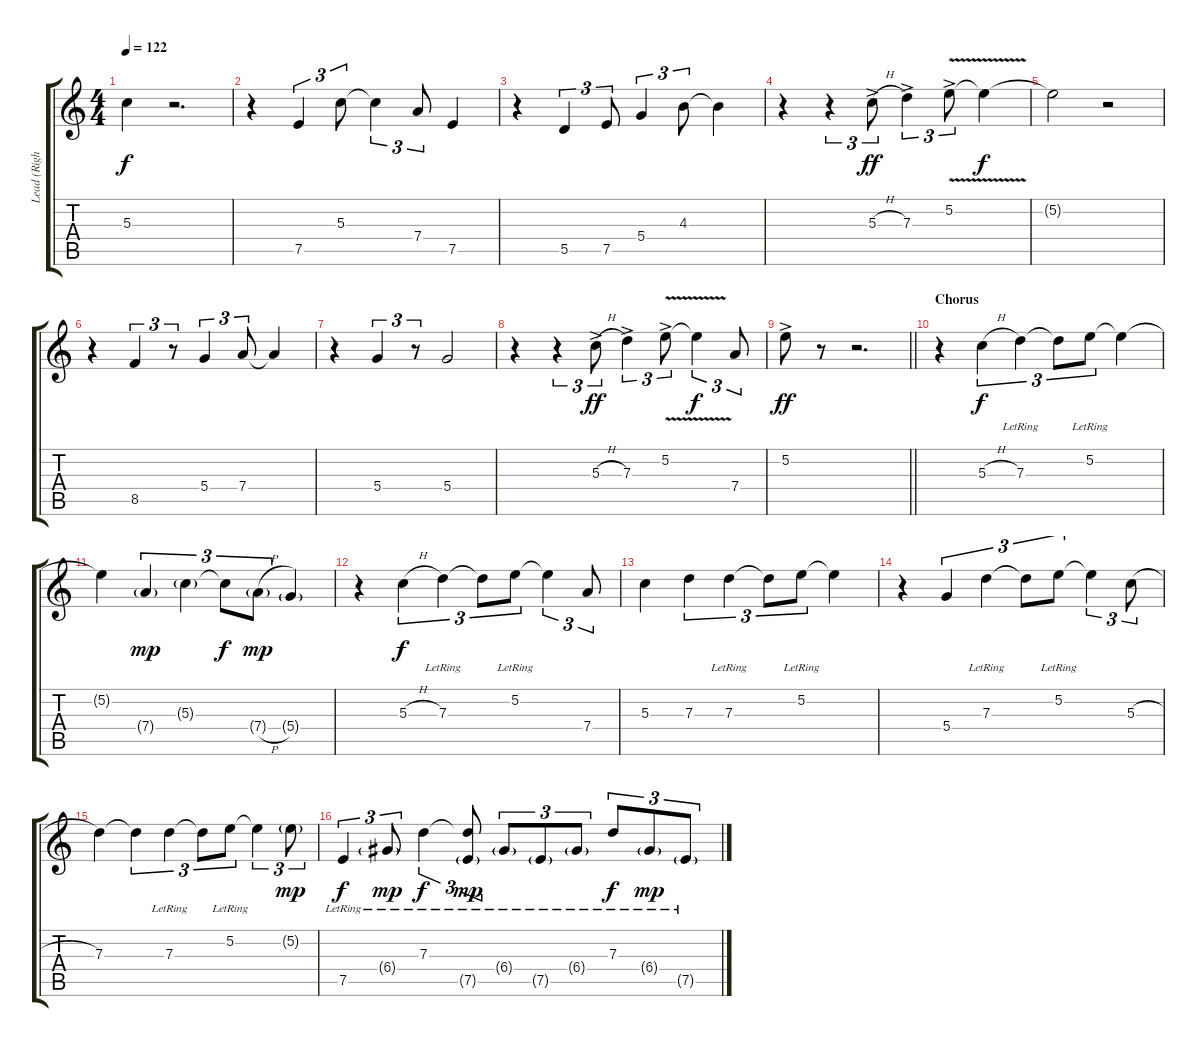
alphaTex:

\track ("Lead (Right)" "Lead (Righ") {instrument acousticguitarsteel}
\staff {score tabs}
\tuning (E4 B3 G3 D3 A2 E2) {hide}
\ts (4 4)
\tempo 122
\clef g2
\ks c
5.3.4{dy f} r.2{d} |
r.4 7.5.4{tu (3 2)} 5.3.8{tu (3 2)} 5.3{t}.4{tu (3 2)} 7.4.8{tu (3 2)} 7.5.4 |
r.4 5.5.4{tu (3 2)} 7.5.8{tu (3 2)} 5.4.4{tu (3 2)} 4.3.8{tu (3 2)} 4.3{t}.4 |
r.4 r.4{tu (3 2)} 5.3{h ac}.8{tu (3 2) dy ff} 7.3{ac}.4{tu (3 2)} 5.2{v ac}.8{tu (3 2)} 5.2{t}.4{dy f} |
5.2{t}.2 r.2 |
r.4 8.5.4{tu (3 2)} r.8{tu (3 2)} 5.4.4{tu (3 2)} 7.4.8{tu (3 2)} 7.4{t}.4 |
r.4 5.4.4{tu (3 2)} r.8{tu (3 2)} 5.4.2 |
r.4 r.4{tu (3 2)} 5.3{h ac}.8{tu (3 2) dy ff} 7.3{ac}.4{tu (3 2)} 5.2{v ac}.8{tu (3 2)} 5.2{t}.4{tu (3 2) dy f} 7.4.8{tu (3 2)} |
\barLineRight lightlight
5.2{ac}.8{dy ff} r.8 r.2{d} |
\section ("" "Chorus")
r.4 5.3{h}.4{tu (3 2) dy f} 7.3{lr}.4{tu (3 2)} 7.3{t}.8{tu (3 2)} 5.2{lr}.8{tu (3 2)} 5.2{t}.4 |
5.2{t}.4 7.4{g}.4{tu (3 2) dy mp} 5.3{g}.4{tu (3 2)} 5.3{t}.8{tu (3 2) dy f} 7.4{h g}.8{tu (3 2) dy mp} 5.4{g}.4 |
r.4 5.3{h}.4{tu (3 2) dy f} 7.3{lr}.4{tu (3 2)} 7.3{t}.8{tu (3 2)} 5.2{lr}.8{tu (3 2)} 5.2{t}.4{tu (3 2)} 7.4.8{tu (3 2)} |
5.3.4 7.3.4{tu (3 2)} 7.3{lr}.4{tu (3 2)} 7.3{t}.8{tu (3 2)} 5.2{lr}.8{tu (3 2)} 5.2{t}.4 |
r.4 5.4.4{tu (3 2)} 7.3{lr}.4{tu (3 2)} 7.3{t}.8{tu (3 2)} 5.2{lr}.8{tu (3 2)} 5.2{t}.4{tu (3 2)} 5.3{h}.8{tu (3 2)} |
7.3.4 7.3{t}.4{tu (3 2)} 7.3{lr}.4{tu (3 2)} 7.3{t}.8{tu (3 2)} 5.2{lr}.8{tu (3 2)} 5.2{t}.4{tu (3 2)} 5.2{g}.8{tu (3 2) dy mp} |
7.5{lr}.4{tu (3 2) dy f} 6.4{g lr}.8{tu (3 2) dy mp} 7.3{lr}.4{tu (3 2) dy f} (7.3{t} 7.5{g lr}).8{tu (3 2) dy mp} 6.4{g lr}.8{tu (3 2)} 7.5{g lr}.8{tu (3 2)} 6.4{g lr}.8{tu (3 2)} 7.3{lr}.8{tu (3 2) dy f} 6.4{g lr}.8{tu (3 2) dy mp} 7.5{g lr}.8{tu (3 2)}
